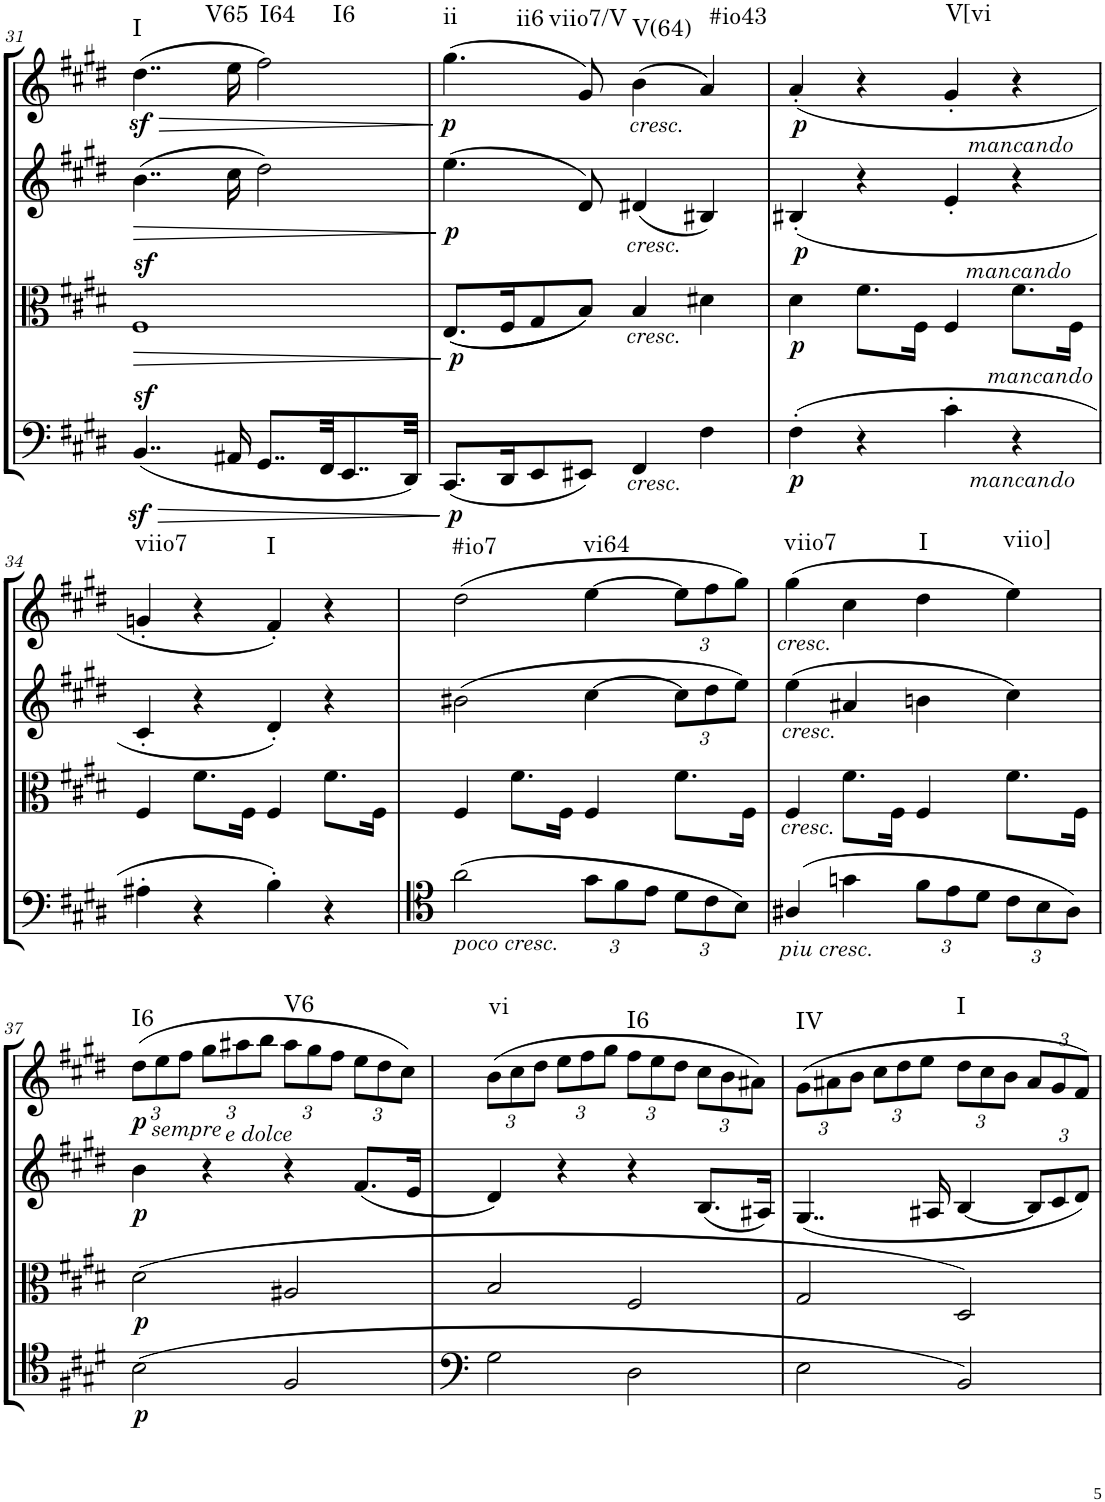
**kern	**dynam	**kern	**dynam	**kern	**dynam	**kern	**dynam	**harte
*part4	*part4	*part3	*part3	*part2	*part2	*part1	*part1	*part1
*staff4	*staff4	*staff3	*staff3	*staff2	*staff2	*staff1	*staff1	*
*I"Cello	*	*I"Viola	*	*I"2nd Violin	*	*I"1st Violin	*	*
*	*	*I'Vla	*	*I'Vln	*	*I'Vln	*	*
!!LO:PB:g=z
*clefC4	*	*clefC3	*	*clefG2	*	*clefG2	*	*
*k[f#c#g#d#]	*	*k[f#c#g#d#]	*	*k[f#c#g#d#]	*	*k[f#c#g#d#]	*	*
*M4/4	*	*M4/4	*	*M4/4	*	*M4/4	*	*
*met(c)	*	*met(c)	*	*met(c)	*	*met(c)	*	*
=31	=31	=31	=31	=31	=31	=31	=31	=31
!	!LO:HP:b	!	!LO:HP:b	!	!LO:HP:b	!	!LO:HP:b	!
!	!	!	!	!	!	!	!LO:DY:n=1:b	!LO:H:kt=I
(4..BBz>/	>	1F#z>	>	(4..b\	>	(4..dd#\	> sf	N
!	!	!	!	!	!	!	!	!LO:H:kt=V65
16AA#X/	.	.	.	16cc#\	.	16ee\	.	N
!	!	!	!	!	!	!	!	!LO:H:n=1:kt=I64
!	!	!	!	!	!	!	!	!LO:H:n=2:kt=I6
8..GG#/L	.	.	.	2dd#\)	.	2ff#\)	.	N N
32FF#/KK	.	.	.	.	.	.	.	.
8..EE/	.	.	.	.	.	.	.	.
32DD#/Jkk)	.	.	.	.	.	.	.	.
.	]	.	]	.	]	.	]	.
=32	=32	=32	=32	=32	=32	=32	=32	=32
!	!LO:DY:b	!	!LO:DY:b	!	!LO:DY:b	!	!LO:DY:b	!LO:H:n=1:kt=ii
!	!	!	!	!	!	!	!	!LO:H:n=2:kt=ii6
(8.CC#/L	p	((8.E/L	p	(4.ee\	p	(4.gg#\	p	N N
16DD#/K	.	16F#/K	.	.	.	.	.	.
8EE/	.	8G#/	.	.	.	.	.	.
!	!	!	!	!	!	!	!	!LO:H:kt=viio7/V
8EE#X/J)	.	8B/J))	.	8d#/)	.	8g#/)	.	N
!	!	!	!	!	!	!LO:TX:b:i:t=cresc.	!	!
!	!	!	!	!LO:TX:b:i:t=cresc.	!	!	!	!
!	!	!LO:TX:b:i:t=cresc.	!	!	!	!	!	!
!LO:TX:b:i:t=cresc.	!	!	!	!	!	!	!	!LO:H:kt=V(64)
4FF#/	.	4B/	.	(4d#X/	.	(4b\	.	N
!	!	!	!	!	!	!	!	!LO:H:kt=#io43
4F#\	.	4d#X\	.	4B#X/)	.	4a/)	.	N
=33	=33	=33	=33	=33	=33	=33	=33	=33
!	!LO:DY:b	!	!LO:DY:b	!	!LO:DY:b	!	!LO:DY:b	!
(4F#'\	p	4d#\	p	(4B#X'/	p	(4a'/	p	.
4r	.	8.f#\L	.	4r	.	4r	.	.
.	.	16F#\Jk	.	.	.	.	.	.
!	!	!	!	!	!	!LO:TX:b:i:t=mancando	!	!
!	!	!	!	!LO:TX:b:i:t=mancando	!	!	!	!
!LO:TX:b:i:t=mancando	!	!	!	!	!	!	!	!LO:H:kt=V[vi
4c#'\	.	4F#/	.	4e'/	.	4g#'/	.	N
!	!	!LO:TX:b:i:t=mancando	!	!	!	!	!	!
4r	.	8.f#\L	.	4r	.	4r	.	.
.	.	16F#\Jk	.	.	.	.	.	.
!!LO:LB:g=z
=34	=34	=34	=34	=34	=34	=34	=34	=34
!	!	!	!	!	!	!	!	!LO:H:kt=viio7
4A#X'\	.	4F#/	.	4c#'/	.	4gn'/	.	N
4r	.	8.f#\L	.	4r	.	4r	.	.
.	.	16F#\Jk	.	.	.	.	.	.
!	!	!	!	!	!	!	!	!LO:H:kt=I
4B'\)	.	4F#/	.	4d#'/)	.	4f#'/)	.	N
4r	.	8.f#\L	.	4r	.	4r	.	.
.	.	16F#\Jk	.	.	.	.	.	.
=35	=35	=35	=35	=35	=35	=35	=35	=35
!LO:TX:b:i:t=poco cresc.	!	!	!	!	!	!	!	!LO:H:kt=#io7
(2a\	.	4F#/	.	(2b#X\	.	(2dd#\	.	N
.	.	8.f#\L	.	.	.	.	.	.
.	.	16F#\Jk	.	.	.	.	.	.
*Xbrackettup	*	*	*	*	*	*	*	*
!	!	!	!	!	!	!	!	!LO:H:kt=vi64
12g#\L	.	4F#/	.	[4cc#\	.	[4ee\	.	N
12f#\	.	.	.	.	.	.	.	.
12e\J	.	.	.	.	.	.	.	.
*	*	*	*	*Xbrackettup	*	*Xbrackettup	*	*
12d#\L	.	8.f#\L	.	12cc#\L]	.	12ee\L]	.	.
12c#\	.	.	.	12dd#\	.	12ff#\	.	.
12B\J)	.	.	.	12ee\J)	.	12gg#\J)	.	.
.	.	16F#\Jk	.	.	.	.	.	.
=36	=36	=36	=36	=36	=36	=36	=36	=36
!	!	!	!	!	!	!LO:TX:b:i:t=cresc.	!	!
!	!	!	!	!LO:TX:b:i:t=cresc.	!	!	!	!
!	!	!LO:TX:b:i:t=cresc.	!	!	!	!	!	!
!LO:TX:b:i:t=piu cresc.	!	!	!	!	!	!	!	!LO:H:kt=viio7
(4A#X/	.	4F#/	.	(4ee\	.	(4gg#\	.	N
4gn\	.	8.f#\L	.	4a#X/	.	4cc#\	.	.
.	.	16F#\Jk	.	.	.	.	.	.
!	!	!	!	!	!	!	!	!LO:H:kt=I
12f#\L	.	4F#/	.	4bn\	.	4dd#\	.	N
12e\	.	.	.	.	.	.	.	.
12d#\J	.	.	.	.	.	.	.	.
!	!	!	!	!	!	!	!	!LO:H:kt=viio]
12c#\L	.	8.f#\L	.	4cc#\)	.	4ee\)	.	N
12B\	.	.	.	.	.	.	.	.
12A#\J)	.	.	.	.	.	.	.	.
.	.	16F#\Jk	.	.	.	.	.	.
!!LO:LB:g=z
=37	=37	=37	=37	=37	=37	=37	=37	=37
!	!	!	!	!LO:TX:a:i:t=sempre	!	!	!	!
!	!LO:DY:b	!	!LO:DY:b	!	!LO:DY:b	!	!LO:DY:b	!LO:H:kt=I6
(2B\	p	(2d#\	p	4b\	p	(12dd#\L	p	N
.	.	.	.	.	.	12ee\	.	.
.	.	.	.	.	.	12ff#\J	.	.
.	.	.	.	4r	.	12gg#\L	.	.
.	.	.	.	.	.	12aa#X\	.	.
!	!	!	!	!	!	!LO:TX:b:i:t=e dolce	!	!
.	.	.	.	.	.	12bb\J	.	.
!	!	!	!	!	!	!	!	!LO:H:kt=V6
2F#/	.	2A#X/	.	4r	.	12aa#\L	.	N
.	.	.	.	.	.	12gg#\	.	.
.	.	.	.	.	.	12ff#\J	.	.
.	.	.	.	(8.f#/L	.	12ee\L	.	.
.	.	.	.	.	.	12dd#\	.	.
.	.	.	.	.	.	12cc#\J)	.	.
.	.	.	.	16e/Jk	.	.	.	.
=38	=38	=38	=38	=38	=38	=38	=38	=38
!	!	!	!	!	!	!	!	!LO:H:kt=vi
2G#\	.	2B/	.	4d#/)	.	(12b\L	.	N
.	.	.	.	.	.	12cc#\	.	.
.	.	.	.	.	.	12dd#\J	.	.
.	.	.	.	4r	.	12ee\L	.	.
.	.	.	.	.	.	12ff#\	.	.
.	.	.	.	.	.	12gg#\J	.	.
!	!	!	!	!	!	!	!	!LO:H:kt=I6
2D#\	.	2F#/	.	4r	.	12ff#\L	.	N
.	.	.	.	.	.	12ee\	.	.
.	.	.	.	.	.	12dd#\J	.	.
.	.	.	.	(8.B/L	.	12cc#\L	.	.
.	.	.	.	.	.	12b\	.	.
.	.	.	.	.	.	12a#X\J)	.	.
.	.	.	.	16A#X/Jk)	.	.	.	.
=39	=39	=39	=39	=39	=39	=39	=39	=39
!	!	!	!	!	!	!	!	!LO:H:kt=IV
2E\	.	2G#/	.	(4..G#/	.	(12g#\L	.	N
.	.	.	.	.	.	12a#X\	.	.
.	.	.	.	.	.	12b\J	.	.
.	.	.	.	.	.	12cc#\L	.	.
.	.	.	.	.	.	12dd#\	.	.
.	.	.	.	.	.	12ee\J	.	.
.	.	.	.	16A#X/	.	.	.	.
!	!	!	!	!	!	!	!	!LO:H:kt=I
2BB/)	.	2D#/)	.	[4B/	.	12dd#\L	.	N
.	.	.	.	.	.	12cc#\	.	.
.	.	.	.	.	.	12b\J	.	.
.	.	.	.	12B/L]	.	12a#/L	.	.
.	.	.	.	12c#/	.	12g#/	.	.
.	.	.	.	12d#/J)	.	12f#/J)	.	.
=	=	=	=	=	=	=	=	=
*-	*-	*-	*-	*-	*-	*-	*-	*-
